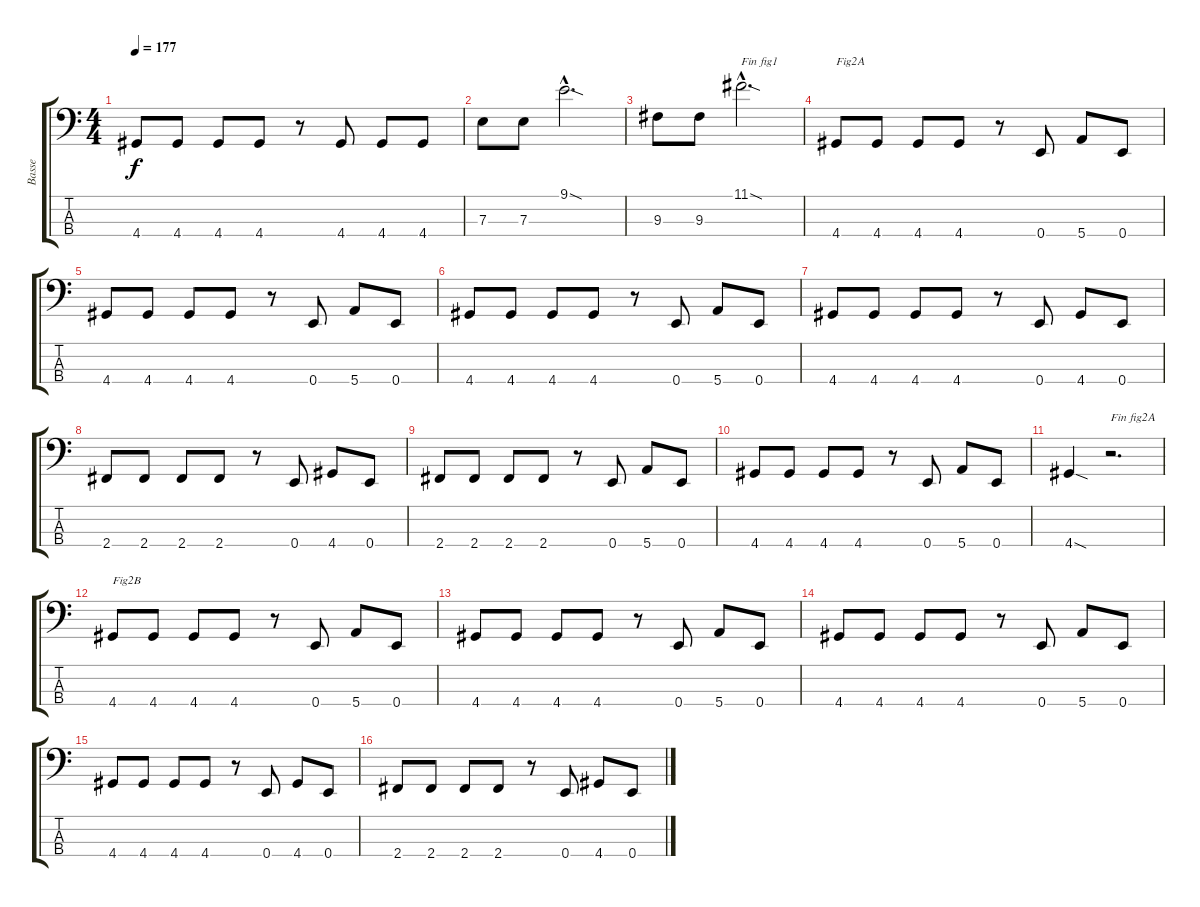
\track ("Basse" "Basse") {instrument electricbasspick}
\staff {score tabs}
\tuning (G2 D2 A1 E1) {hide}
\ts (4 4)
\tempo 177
\clef f4
\ks c
4.4.8{dy f} 4.4.8 4.4.8 4.4.8 r.8 4.4.8 4.4.8 4.4.8 |
7.3.8 7.3.8 9.1{sod hac}.2{d} |
9.3.8 9.3.8 11.1{sod hac}.2{d txt "Fin fig1"} |
4.4.8{txt "Fig2A"} 4.4.8 4.4.8 4.4.8 r.8 0.4.8 5.4.8 0.4.8 |
4.4.8 4.4.8 4.4.8 4.4.8 r.8 0.4.8 5.4.8 0.4.8 |
4.4.8 4.4.8 4.4.8 4.4.8 r.8 0.4.8 5.4.8 0.4.8 |
4.4.8 4.4.8 4.4.8 4.4.8 r.8 0.4.8 4.4.8 0.4.8 |
2.4.8 2.4.8 2.4.8 2.4.8 r.8 0.4.8 4.4.8 0.4.8 |
2.4.8 2.4.8 2.4.8 2.4.8 r.8 0.4.8 5.4.8 0.4.8 |
4.4.8 4.4.8 4.4.8 4.4.8 r.8 0.4.8 5.4.8 0.4.8 |
4.4{sod}.4 r.2{d txt "Fin fig2A"} |
4.4.8{txt "Fig2B"} 4.4.8 4.4.8 4.4.8 r.8 0.4.8 5.4.8 0.4.8 |
4.4.8 4.4.8 4.4.8 4.4.8 r.8 0.4.8 5.4.8 0.4.8 |
4.4.8 4.4.8 4.4.8 4.4.8 r.8 0.4.8 5.4.8 0.4.8 |
4.4.8 4.4.8 4.4.8 4.4.8 r.8 0.4.8 4.4.8 0.4.8 |
2.4.8 2.4.8 2.4.8 2.4.8 r.8 0.4.8 4.4.8 0.4.8
